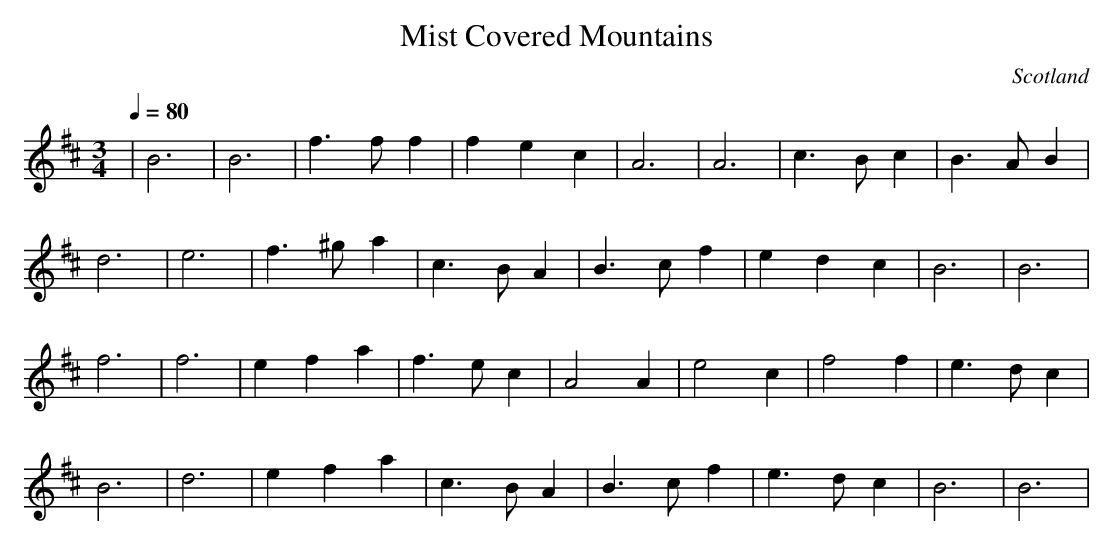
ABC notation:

X:1
T:Mist Covered Mountains
O:Scotland
M:3/4
L:1/4
Q:80
K:Edor
| B3 | B3 | f>ff | fec | A3 | A3 | c>Bc | B>AB |
  d3 | e3 | f>^ga | c>BA | B>cf | edc | B3 | B3 |
  f3 | f3 | efa | f>ec | A2A | e2c | f2f | e>dc |
  B3 | d3 | efa | c>BA | B>cf | e>dc | B3 | B3 |
